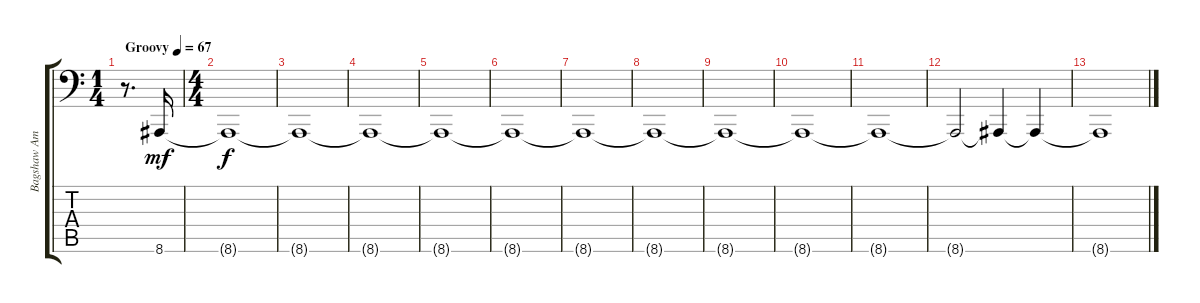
\track ("Bagshaw Amp Noise" "Bagshaw Am") {instrument lead2sawtooth}
\staff {score tabs}
\tuning (E4 B3 G3 D3 A2 D1) {hide}
\ts (1 4)
\tempo (67 "Groovy")
\clef f4
\ks c
r.8{d dy mf volume 16 instrument lead2sawtooth} 8.6.16 |
\ts (4 4)
8.6{t}.1{dy f} |
8.6{t}.1 |
8.6{t}.1 |
8.6{t}.1 |
8.6{t}.1 |
8.6{t}.1 |
8.6{t}.1 |
8.6{t}.1 |
8.6{t}.1 |
8.6{t}.1 |
8.6{t}.2 8.6{t}.4 8.6{t}.4{volume 1} |
8.6{t}.1
